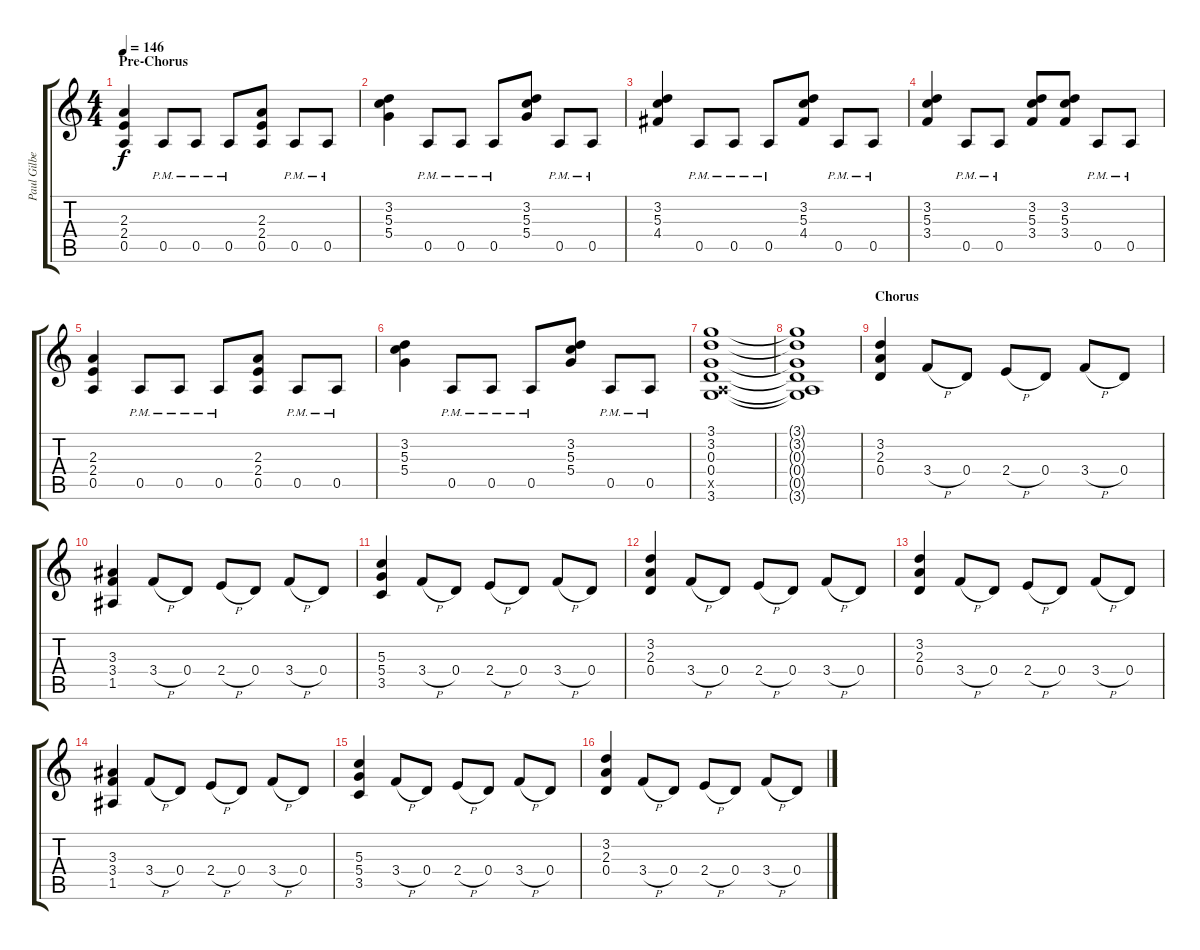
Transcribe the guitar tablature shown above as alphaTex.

\track ("Paul Gilbert" "Paul Gilbe") {instrument distortionguitar}
\staff {score tabs}
\tuning (E4 B3 G3 D3 A2 E2) {hide}
\ts (4 4)
\section ("" "Pre-Chorus")
\tempo 146
\clef g2
\ks c
(2.3 2.4 0.5).4{dy f} 0.5{pm}.8 0.5{pm}.8 0.5{pm}.8 (2.3 2.4 0.5).8 0.5{pm}.8 0.5{pm}.8 |
(3.2 5.3 5.4).4 0.5{pm}.8 0.5{pm}.8 0.5{pm}.8 (3.2 5.3 5.4).8 0.5{pm}.8 0.5{pm}.8 |
(3.2 5.3 4.4).4 0.5{pm}.8 0.5{pm}.8 0.5{pm}.8 (3.2 5.3 4.4).8 0.5{pm}.8 0.5{pm}.8 |
(3.2 5.3 3.4).4 0.5{pm}.8 0.5{pm}.8 (3.2 5.3 3.4).8 (3.2 5.3 3.4).8 0.5{pm}.8 0.5{pm}.8 |
(2.3 2.4 0.5).4 0.5{pm}.8 0.5{pm}.8 0.5{pm}.8 (2.3 2.4 0.5).8 0.5{pm}.8 0.5{pm}.8 |
(3.2 5.3 5.4).4 0.5{pm}.8 0.5{pm}.8 0.5{pm}.8 (3.2 5.3 5.4).8 0.5{pm}.8 0.5{pm}.8 |
(3.1 3.2 0.3 0.4 0.5{x} 3.6).1 |
(3.1{t} 3.2{t} 0.3{t} 0.4{t} 0.5{t} 3.6{t}).1 |
\section ("" "Chorus")
(3.2 2.3 0.4).4 3.4{h}.8 0.4.8 2.4{h}.8 0.4.8 3.4{h}.8 0.4.8 |
(3.3 3.4 1.5).4 3.4{h}.8 0.4.8 2.4{h}.8 0.4.8 3.4{h}.8 0.4.8 |
(5.3 5.4 3.5).4 3.4{h}.8 0.4.8 2.4{h}.8 0.4.8 3.4{h}.8 0.4.8 |
(3.2 2.3 0.4).4 3.4{h}.8 0.4.8 2.4{h}.8 0.4.8 3.4{h}.8 0.4.8 |
(3.2 2.3 0.4).4 3.4{h}.8 0.4.8 2.4{h}.8 0.4.8 3.4{h}.8 0.4.8 |
(3.3 3.4 1.5).4 3.4{h}.8 0.4.8 2.4{h}.8 0.4.8 3.4{h}.8 0.4.8 |
(5.3 5.4 3.5).4 3.4{h}.8 0.4.8 2.4{h}.8 0.4.8 3.4{h}.8 0.4.8 |
(3.2 2.3 0.4).4 3.4{h}.8 0.4.8 2.4{h}.8 0.4.8 3.4{h}.8 0.4.8
